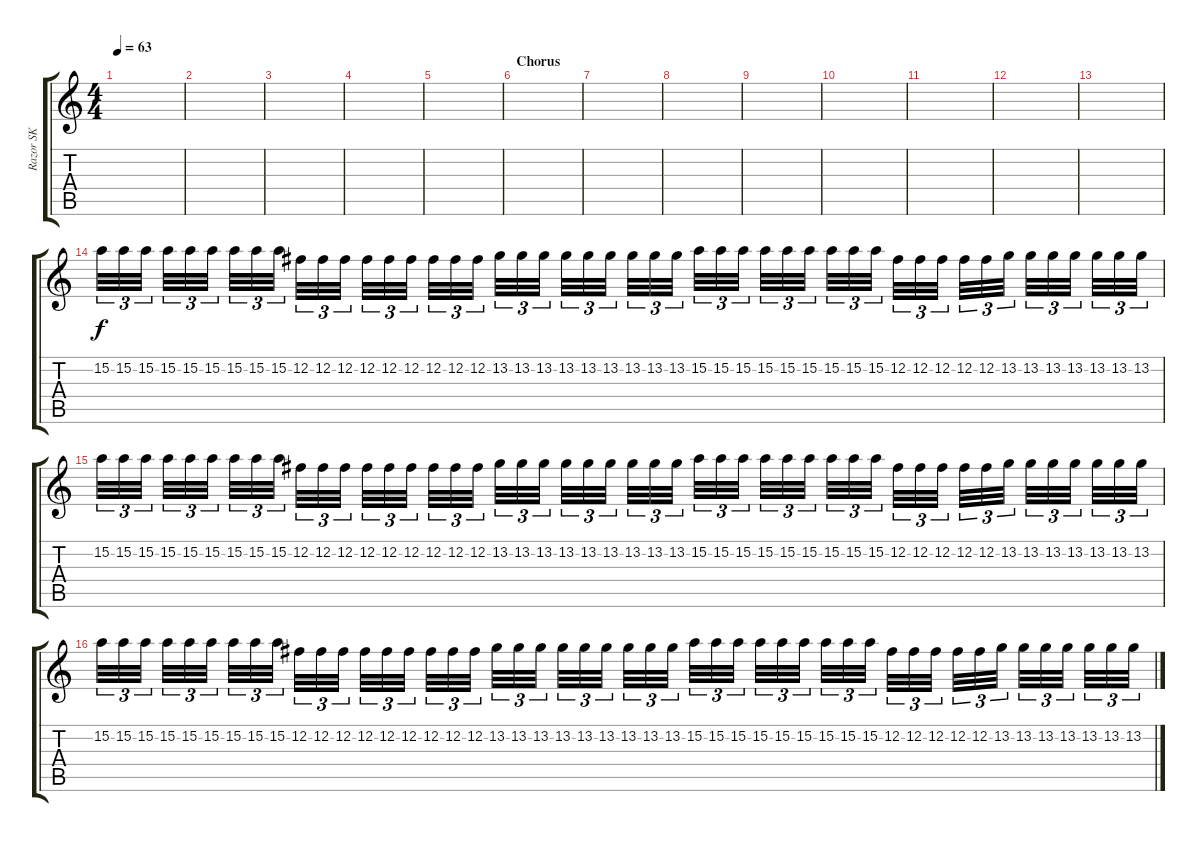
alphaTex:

\track ("Razor SK" "Razor SK") {instrument distortionguitar}
\staff {score tabs}
\tuning (B3 Gb3 D3 A2 E2 B1) {hide}
\ts (4 4)
\tempo 63
\clef g2
\ks c
|
|
|
|
|
\section ("" "Chorus")
|
|
|
|
|
|
|
|
15.2.32{tu (3 2)} 15.2.32{tu (3 2)} 15.2.32{tu (3 2)} 15.2.32{tu (3 2)} 15.2.32{tu (3 2)} 15.2.32{tu (3 2)} 15.2.32{tu (3 2)} 15.2.32{tu (3 2)} 15.2.32{tu (3 2)} 12.2.32{tu (3 2)} 12.2.32{tu (3 2)} 12.2.32{tu (3 2)} 12.2.32{tu (3 2)} 12.2.32{tu (3 2)} 12.2.32{tu (3 2)} 12.2.32{tu (3 2)} 12.2.32{tu (3 2)} 12.2.32{tu (3 2)} 13.2.32{tu (3 2)} 13.2.32{tu (3 2)} 13.2.32{tu (3 2)} 13.2.32{tu (3 2)} 13.2.32{tu (3 2)} 13.2.32{tu (3 2)} 13.2.32{tu (3 2)} 13.2.32{tu (3 2)} 13.2.32{tu (3 2)} 15.2.32{tu (3 2)} 15.2.32{tu (3 2)} 15.2.32{tu (3 2)} 15.2.32{tu (3 2)} 15.2.32{tu (3 2)} 15.2.32{tu (3 2)} 15.2.32{tu (3 2)} 15.2.32{tu (3 2)} 15.2.32{tu (3 2)} 12.2.32{tu (3 2)} 12.2.32{tu (3 2)} 12.2.32{tu (3 2)} 12.2.32{tu (3 2)} 12.2.32{tu (3 2)} 13.2.32{tu (3 2)} 13.2.32{tu (3 2)} 13.2.32{tu (3 2)} 13.2.32{tu (3 2)} 13.2.32{tu (3 2)} 13.2.32{tu (3 2)} 13.2.32{tu (3 2)} |
15.2.32{tu (3 2)} 15.2.32{tu (3 2)} 15.2.32{tu (3 2)} 15.2.32{tu (3 2)} 15.2.32{tu (3 2)} 15.2.32{tu (3 2)} 15.2.32{tu (3 2)} 15.2.32{tu (3 2)} 15.2.32{tu (3 2)} 12.2.32{tu (3 2)} 12.2.32{tu (3 2)} 12.2.32{tu (3 2)} 12.2.32{tu (3 2)} 12.2.32{tu (3 2)} 12.2.32{tu (3 2)} 12.2.32{tu (3 2)} 12.2.32{tu (3 2)} 12.2.32{tu (3 2)} 13.2.32{tu (3 2)} 13.2.32{tu (3 2)} 13.2.32{tu (3 2)} 13.2.32{tu (3 2)} 13.2.32{tu (3 2)} 13.2.32{tu (3 2)} 13.2.32{tu (3 2)} 13.2.32{tu (3 2)} 13.2.32{tu (3 2)} 15.2.32{tu (3 2)} 15.2.32{tu (3 2)} 15.2.32{tu (3 2)} 15.2.32{tu (3 2)} 15.2.32{tu (3 2)} 15.2.32{tu (3 2)} 15.2.32{tu (3 2)} 15.2.32{tu (3 2)} 15.2.32{tu (3 2)} 12.2.32{tu (3 2)} 12.2.32{tu (3 2)} 12.2.32{tu (3 2)} 12.2.32{tu (3 2)} 12.2.32{tu (3 2)} 13.2.32{tu (3 2)} 13.2.32{tu (3 2)} 13.2.32{tu (3 2)} 13.2.32{tu (3 2)} 13.2.32{tu (3 2)} 13.2.32{tu (3 2)} 13.2.32{tu (3 2)} |
15.2.32{tu (3 2)} 15.2.32{tu (3 2)} 15.2.32{tu (3 2)} 15.2.32{tu (3 2)} 15.2.32{tu (3 2)} 15.2.32{tu (3 2)} 15.2.32{tu (3 2)} 15.2.32{tu (3 2)} 15.2.32{tu (3 2)} 12.2.32{tu (3 2)} 12.2.32{tu (3 2)} 12.2.32{tu (3 2)} 12.2.32{tu (3 2)} 12.2.32{tu (3 2)} 12.2.32{tu (3 2)} 12.2.32{tu (3 2)} 12.2.32{tu (3 2)} 12.2.32{tu (3 2)} 13.2.32{tu (3 2)} 13.2.32{tu (3 2)} 13.2.32{tu (3 2)} 13.2.32{tu (3 2)} 13.2.32{tu (3 2)} 13.2.32{tu (3 2)} 13.2.32{tu (3 2)} 13.2.32{tu (3 2)} 13.2.32{tu (3 2)} 15.2.32{tu (3 2)} 15.2.32{tu (3 2)} 15.2.32{tu (3 2)} 15.2.32{tu (3 2)} 15.2.32{tu (3 2)} 15.2.32{tu (3 2)} 15.2.32{tu (3 2)} 15.2.32{tu (3 2)} 15.2.32{tu (3 2)} 12.2.32{tu (3 2)} 12.2.32{tu (3 2)} 12.2.32{tu (3 2)} 12.2.32{tu (3 2)} 12.2.32{tu (3 2)} 13.2.32{tu (3 2)} 13.2.32{tu (3 2)} 13.2.32{tu (3 2)} 13.2.32{tu (3 2)} 13.2.32{tu (3 2)} 13.2.32{tu (3 2)} 13.2.32{tu (3 2)}
